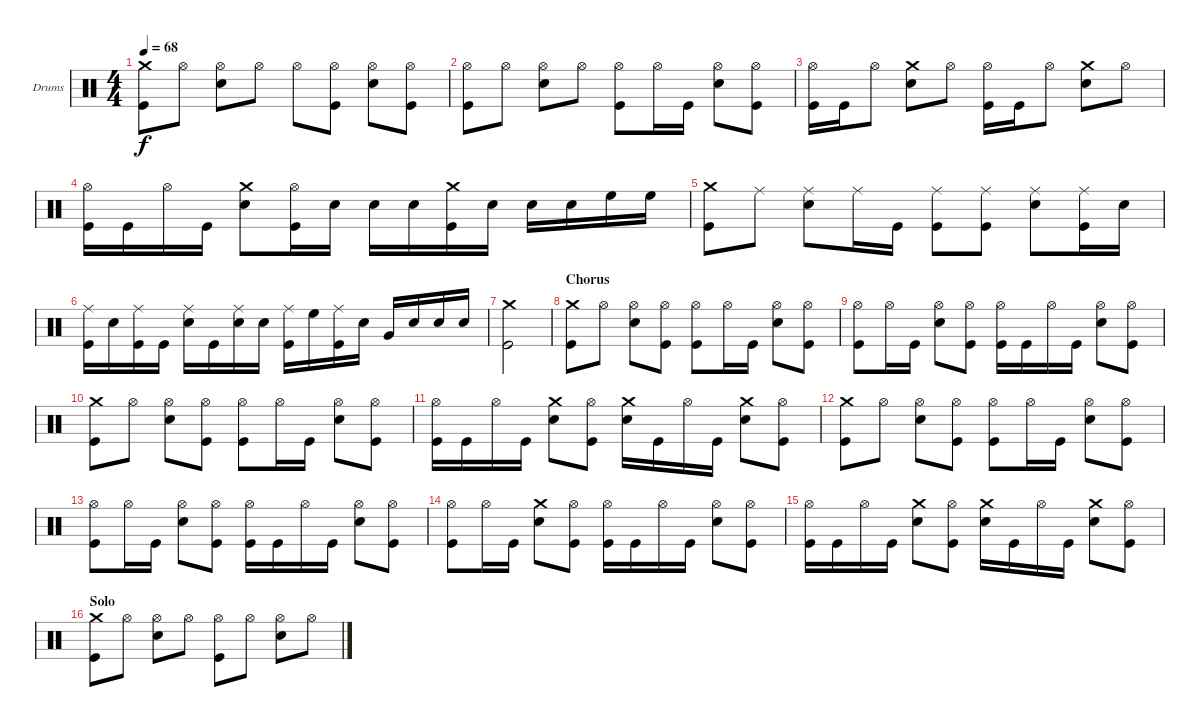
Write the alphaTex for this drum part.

\bracketExtendMode groupsimilarinstruments
\firstSystemTrackNameOrientation horizontal
\otherSystemsTrackNameOrientation horizontal
\track ("Katya" "Drums") {instrument percussion}
\staff {score}
\articulation defaults
\ts (4 4)
\tempo 68
\clef neutral
\ks c
("Crash medium (hit)" "Kick (hit)").8{dy f} "Hi-Hat (open)".8 ("Hi-Hat (open)" "Snare (hit) 2").8 "Hi-Hat (open)".8 "Hi-Hat (open)".8 ("Hi-Hat (open)" "Kick (hit)").8 ("Hi-Hat (open)" "Snare (hit) 2").8 ("Hi-Hat (open)" "Kick (hit)").8 |
("Hi-Hat (open)" "Kick (hit)").8 "Hi-Hat (open)".8 ("Hi-Hat (open)" "Snare (hit) 2").8 "Hi-Hat (open)".8 ("Hi-Hat (open)" "Kick (hit)").8 "Hi-Hat (open)".16 "Kick (hit)".16 ("Hi-Hat (open)" "Snare (hit) 2").8 ("Hi-Hat (open)" "Kick (hit)").8 |
("Hi-Hat (open)" "Kick (hit)").16 "Kick (hit)".16 "Hi-Hat (open)".8 ("Crash medium (hit)" "Snare (hit) 2").8 "Hi-Hat (open)".8 ("Hi-Hat (open)" "Kick (hit)").16 "Kick (hit)".16 "Hi-Hat (open)".8 ("Crash medium (hit)" "Snare (hit) 2").8 "Hi-Hat (open)".8 |
("Hi-Hat (open)" "Kick (hit)").16 "Kick (hit)".16 "Hi-Hat (open)".16 "Kick (hit)".16 ("Crash medium (hit)" "Snare (hit) 2").8 ("Hi-Hat (open)" "Kick (hit)").16 "Snare (hit) 2".16 "Snare (hit) 2".16 "Snare (hit) 2".16 ("Crash medium (hit)" "Kick (hit)").16 "Snare (hit) 2".16 "Snare (hit) 2".16 "Snare (hit) 2".16 "High Floor Tom (hit)".16 "High Floor Tom (hit)".16 |
("Crash medium (hit)" "Kick (hit)").8 "Ride (middle)".8 ("Ride (middle)" "Snare (hit) 2").8 "Ride (middle)".16 "Kick (hit)".16 ("Ride (middle)" "Kick (hit)").8 ("Ride (middle)" "Kick (hit)").8 ("Ride (middle)" "Snare (hit) 2").8 ("Ride (middle)" "Kick (hit)").16 "Snare (hit) 2".16 |
("Ride (middle)" "Kick (hit)").16 "Snare (hit) 2".16 ("Ride (middle)" "Kick (hit)").16 "Kick (hit)".16 ("Ride (middle)" "Snare (hit) 2").16 "Kick (hit)".16 ("Ride (middle)" "Snare (hit) 2").16 "Snare (hit) 2".16 ("Ride (middle)" "Kick (hit)").16 "High Floor Tom (hit)".16 ("Ride (middle)" "Kick (hit)").16 "Snare (hit) 2".16 "Very Low Tom (hit)".16 "Snare (hit) 2".16 "Snare (hit) 2".16 "Snare (hit) 2".16 |
("Crash medium (hit)" "Kick (hit)").2 |
\section ("" "Chorus")
("Crash medium (hit)" "Kick (hit)").8 "Hi-Hat (open)".8 ("Hi-Hat (open)" "Snare (hit) 2").8 ("Hi-Hat (open)" "Kick (hit)").8 ("Hi-Hat (open)" "Kick (hit)").8 "Hi-Hat (open)".16 "Kick (hit)".16 ("Hi-Hat (open)" "Snare (hit) 2").8 ("Hi-Hat (open)" "Kick (hit)").8 |
("Hi-Hat (open)" "Kick (hit)").8 "Hi-Hat (open)".16 "Kick (hit)".16 ("Hi-Hat (open)" "Snare (hit) 2").8 ("Hi-Hat (open)" "Kick (hit)").8 ("Hi-Hat (open)" "Kick (hit)").16 "Kick (hit)".16 "Hi-Hat (open)".16 "Kick (hit)".16 ("Hi-Hat (open)" "Snare (hit) 2").8 ("Hi-Hat (open)" "Kick (hit)").8 |
("Crash medium (hit)" "Kick (hit)").8 "Hi-Hat (open)".8 ("Hi-Hat (open)" "Snare (hit) 2").8 ("Hi-Hat (open)" "Kick (hit)").8 ("Hi-Hat (open)" "Kick (hit)").8 "Hi-Hat (open)".16 "Kick (hit)".16 ("Hi-Hat (open)" "Snare (hit) 2").8 ("Hi-Hat (open)" "Kick (hit)").8 |
("Hi-Hat (open)" "Kick (hit)").16 "Kick (hit)".16 "Hi-Hat (open)".16 "Kick (hit)".16 ("Crash medium (hit)" "Snare (hit) 2").8 ("Hi-Hat (open)" "Kick (hit)").8 ("Crash medium (hit)" "Snare (hit) 2").16 "Kick (hit)".16 "Hi-Hat (open)".16 "Kick (hit)".16 ("Crash medium (hit)" "Snare (hit) 2").8 ("Hi-Hat (open)" "Kick (hit)").8 |
("Crash medium (hit)" "Kick (hit)").8 "Hi-Hat (open)".8 ("Hi-Hat (open)" "Snare (hit) 2").8 ("Hi-Hat (open)" "Kick (hit)").8 ("Hi-Hat (open)" "Kick (hit)").8 "Hi-Hat (open)".16 "Kick (hit)".16 ("Hi-Hat (open)" "Snare (hit) 2").8 ("Hi-Hat (open)" "Kick (hit)").8 |
("Hi-Hat (open)" "Kick (hit)").8 "Hi-Hat (open)".16 "Kick (hit)".16 ("Hi-Hat (open)" "Snare (hit) 2").8 ("Hi-Hat (open)" "Kick (hit)").8 ("Hi-Hat (open)" "Kick (hit)").16 "Kick (hit)".16 "Hi-Hat (open)".16 "Kick (hit)".16 ("Hi-Hat (open)" "Snare (hit) 2").8 ("Hi-Hat (open)" "Kick (hit)").8 |
("Hi-Hat (open)" "Kick (hit)").8 "Hi-Hat (open)".16 "Kick (hit)".16 ("Crash medium (hit)" "Snare (hit) 2").8 ("Hi-Hat (open)" "Kick (hit)").8 ("Hi-Hat (open)" "Kick (hit)").16 "Kick (hit)".16 "Hi-Hat (open)".16 "Kick (hit)".16 ("Hi-Hat (open)" "Snare (hit) 2").8 ("Hi-Hat (open)" "Kick (hit)").8 |
("Hi-Hat (open)" "Kick (hit)").16 "Kick (hit)".16 "Hi-Hat (open)".16 "Kick (hit)".16 ("Crash medium (hit)" "Snare (hit) 2").8 ("Hi-Hat (open)" "Kick (hit)").8 ("Crash medium (hit)" "Snare (hit) 2").16 "Kick (hit)".16 "Hi-Hat (open)".16 "Kick (hit)".16 ("Crash medium (hit)" "Snare (hit) 2").8 ("Hi-Hat (open)" "Kick (hit)").8 |
\section ("" "Solo")
("Crash medium (hit)" "Kick (hit)").8 "Hi-Hat (open)".8 ("Hi-Hat (open)" "Snare (hit) 2").8 "Hi-Hat (open)".8 ("Hi-Hat (open)" "Kick (hit)").8 "Hi-Hat (open)".8 ("Hi-Hat (open)" "Snare (hit) 2").8 "Hi-Hat (open)".8
